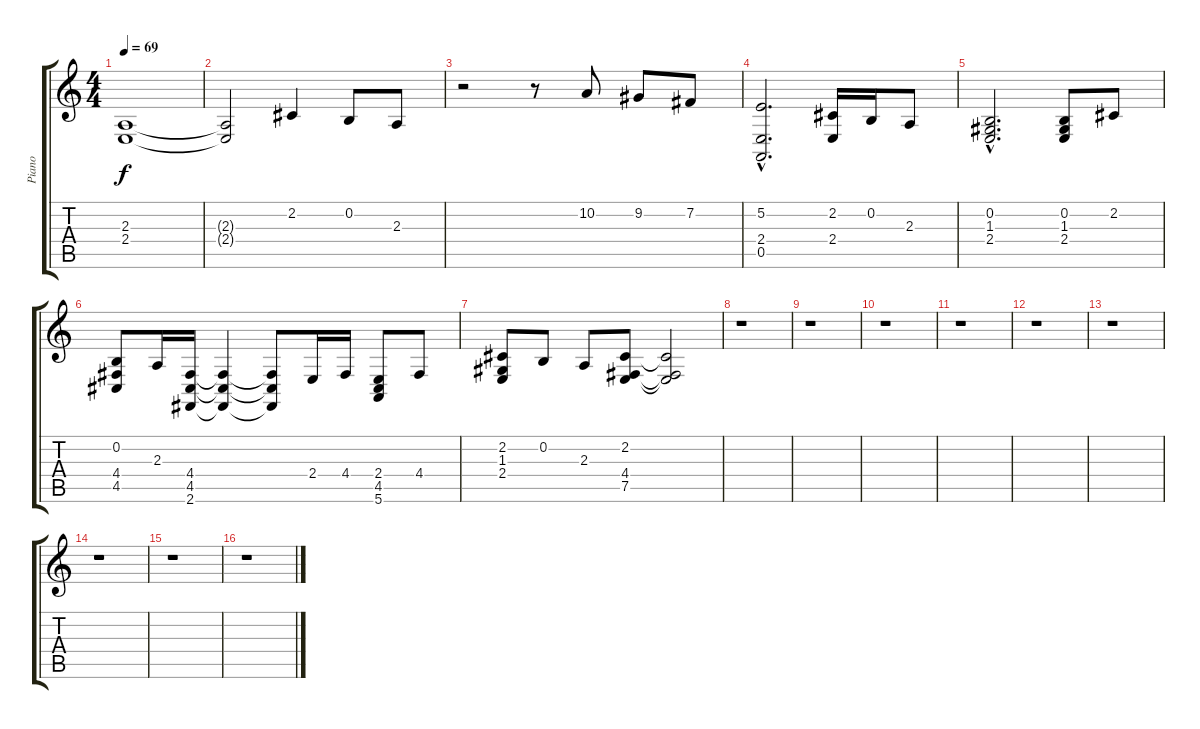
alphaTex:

\track ("Piano" "Piano") {instrument acousticgrandpiano}
\staff {score tabs}
\tuning (E4 B3 G3 D3 A2 E2) {hide}
\ts (4 4)
\tempo 69
\clef g2
\ks c
(2.3 2.4).1{dy f instrument acousticgrandpiano} |
(2.3{t} 2.4{t}).2 2.2.4 0.2.8 2.3.8 |
r.2 r.8 10.2.8 9.2.8 7.2.8 |
(5.2{hac} 2.4{hac} 0.5{hac}).2{d} (2.2 2.4).16 0.2.16 2.3.8 |
(0.2{hac} 1.3{hac} 2.4{hac}).2{d} (0.2 1.3 2.4).8 2.2.8 |
(0.2 4.4 4.5).8 2.3.16 (4.4 4.5 2.6).16 (4.4{t} 4.5{t} 2.6{t}).4 (4.4{t} 4.5{t} 2.6{t}).8 2.4.16 4.4.16 (2.4 4.5 5.6).8 4.4.8 |
(2.2 1.3 2.4).8 0.2.8 2.3.8 (2.2 4.4 7.5).8 (2.2{t} 4.4{t} 7.5{t}).2 |
r.1 |
r.1 |
r.1 |
r.1 |
r.1 |
r.1 |
r.1 |
r.1 |
r.1
